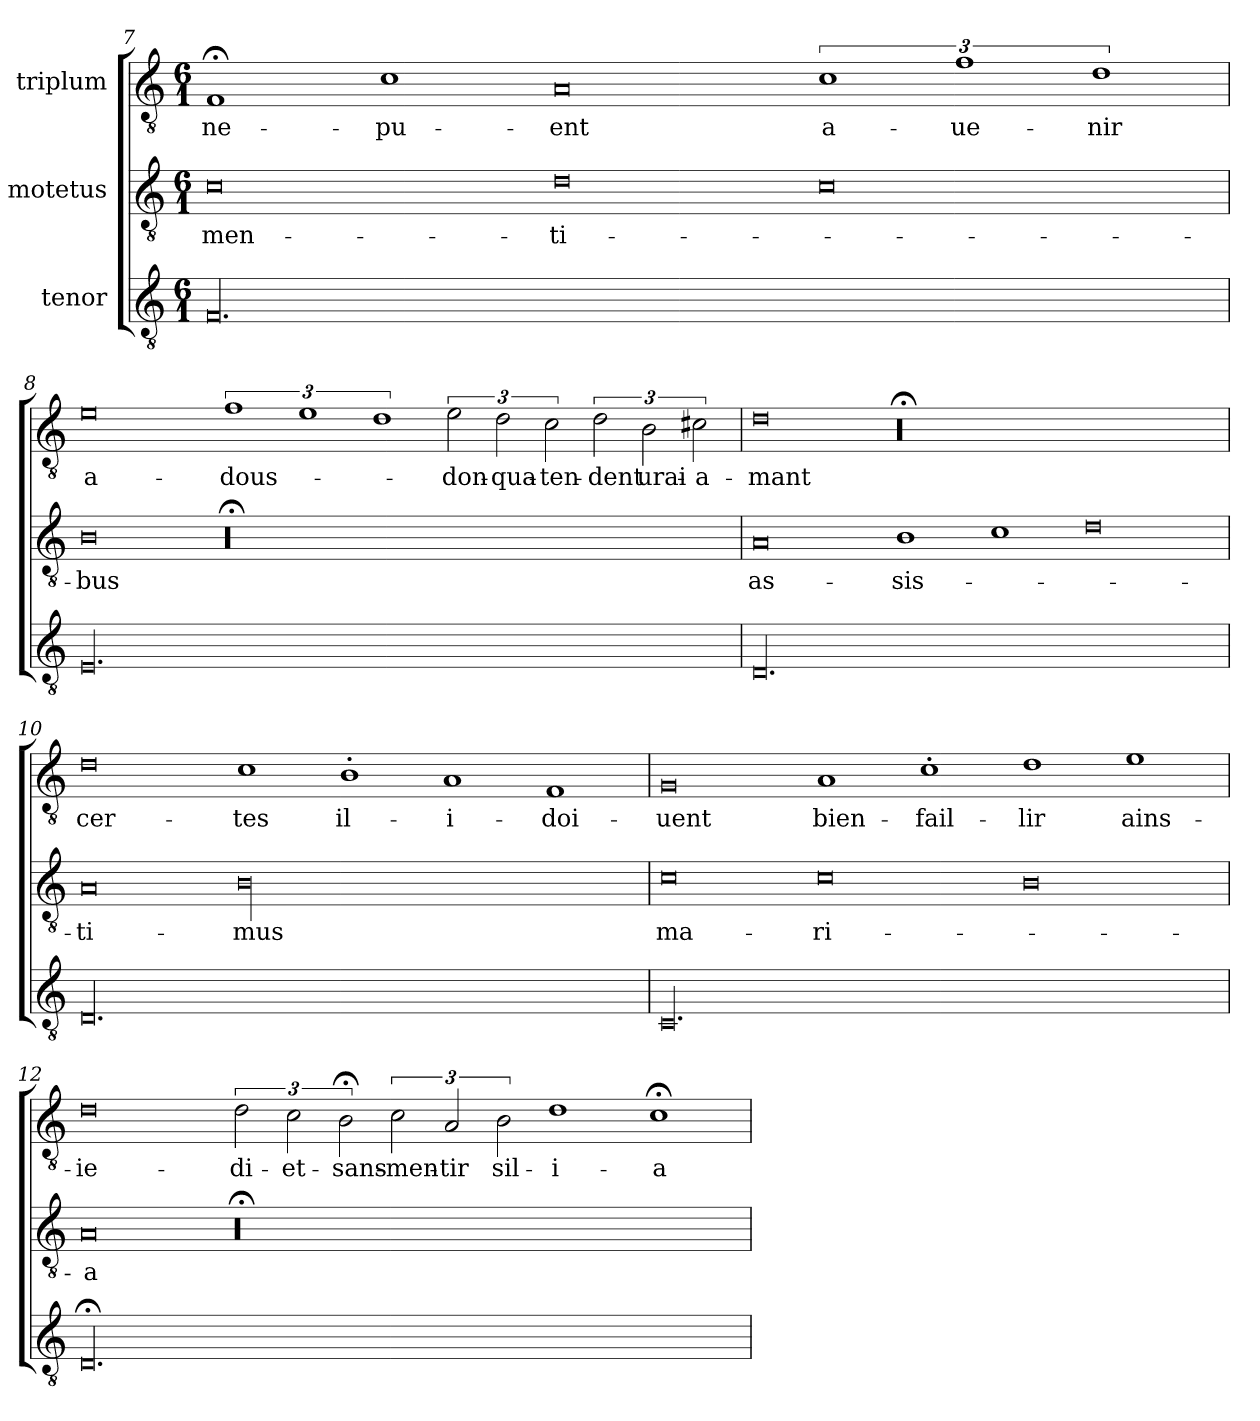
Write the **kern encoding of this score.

**kern	**kern	**text	**kern	**text
*part3	*part2	*part2	*part1	*part1
*staff3	*staff2	*staff2	*staff1	*staff1
*I"tenor	*I"motetus	*	*I"triplum	*
*clefGv2	*clefGv2	*	*clefGv2	*
*k[]	*k[]	*	*k[]	*
*C:	*C:	*	*C:	*
*M6/1	*M6/1	*	*M6/1	*
=7	=7	=7	=7	=7
00.F/	0c\	men-	1F;</	ne-
.	.	.	1c\	pu-
.	0d\	-ti-	0A/	-ent
.	0c\	.	3%2c\	a-
.	.	.	3%2f\	-ue-
.	.	.	3%2d\	-nir
!!LO:PB:g=z
=8	=8	=8	=8	=8
00.E/	0B\	-bus	0e\	a-
.	00r;<	.	3%2f\	dous-
.	.	.	3%2e\	.
.	.	.	3%2d\	.
.	.	.	3e\	don-
.	.	.	3d\	qua-
.	.	.	3c\	-ten-
.	.	.	3d\	-dent
.	.	.	3B\	urai-
.	.	.	3c#X\	a-
=9	=9	=9	=9	=9
00.D/	0A/	as-	0d\	-mant
.	1B\	-sis-	00r;<	.
.	1c\	.	.	.
.	0d\	.	.	.
=10	=10	=10	=10	=10
00.D/	0A/	-ti-	0d\	cer-
.	00B\	-mus	1c\	-tes
.	.	.	1B'\	il-
.	.	.	1A/	i-
.	.	.	1F/	doi-
=11	=11	=11	=11	=11
00.C/	0c\	ma-	0G/	-uent
.	0c\	-ri-	1A/	bien-
.	.	.	1c'\	fail-
.	0B\	.	1d\	-lir
.	.	.	1e\	ains-
=12	=12	=12	=12	=12
00.D;</	0A/	-a	0d\	ie-
.	00r;<	.	3d\	di-
.	.	.	3c\	et-
.	.	.	3B;<\	sans-
.	.	.	3c\	men-
.	.	.	3A/	-tir
.	.	.	3B\	sil-
.	.	.	1d\	i-
.	.	.	1c;<\	a-
=	=	=	=	=
*-	*-	*-	*-	*-
